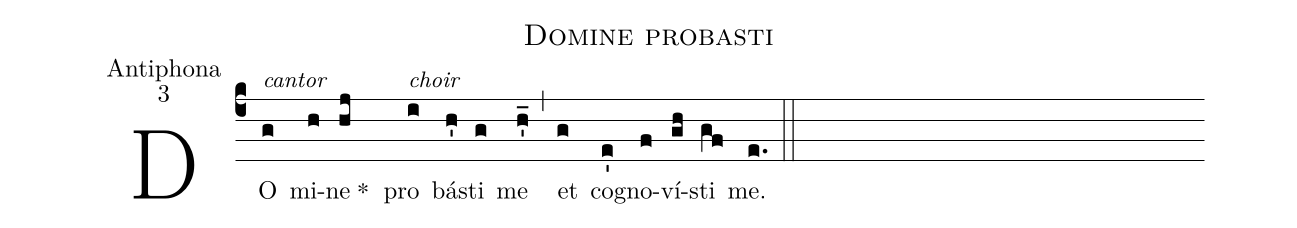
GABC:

name:Domine probasti;
office-part:Antiphona;
mode:3;
%%
(c4) <alt>cantor</alt>DO(g) mi(h)ne(hj) *()<alt>choir</alt> pro(i) bá(h')sti(g) me(h'_) (,) et(g) co(e')gno(f)ví(gh)sti(gf) me.(e.) (::)
